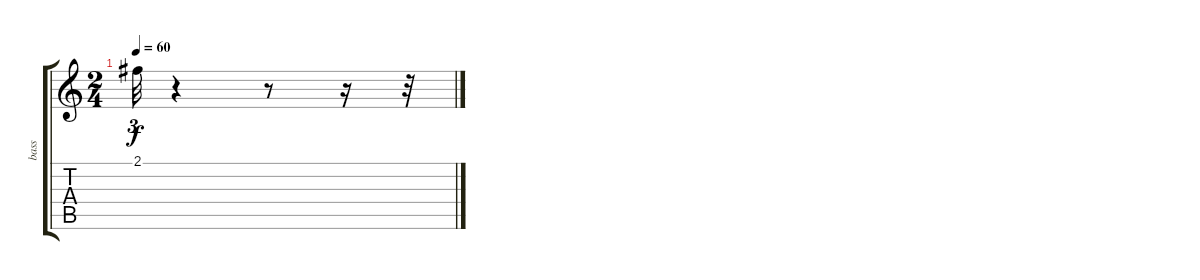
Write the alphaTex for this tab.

\track ("bass" "bass") {instrument acousticguitarnylon}
\staff {score tabs}
\tuning (E4 B3 G3 D3 A2 E2) {hide}
\ts (2 4)
\tempo 60
\clef g2
\ks c
2.1{t}.32{tu (3 2) dy f} r.4 r.8 r.16 r.32
